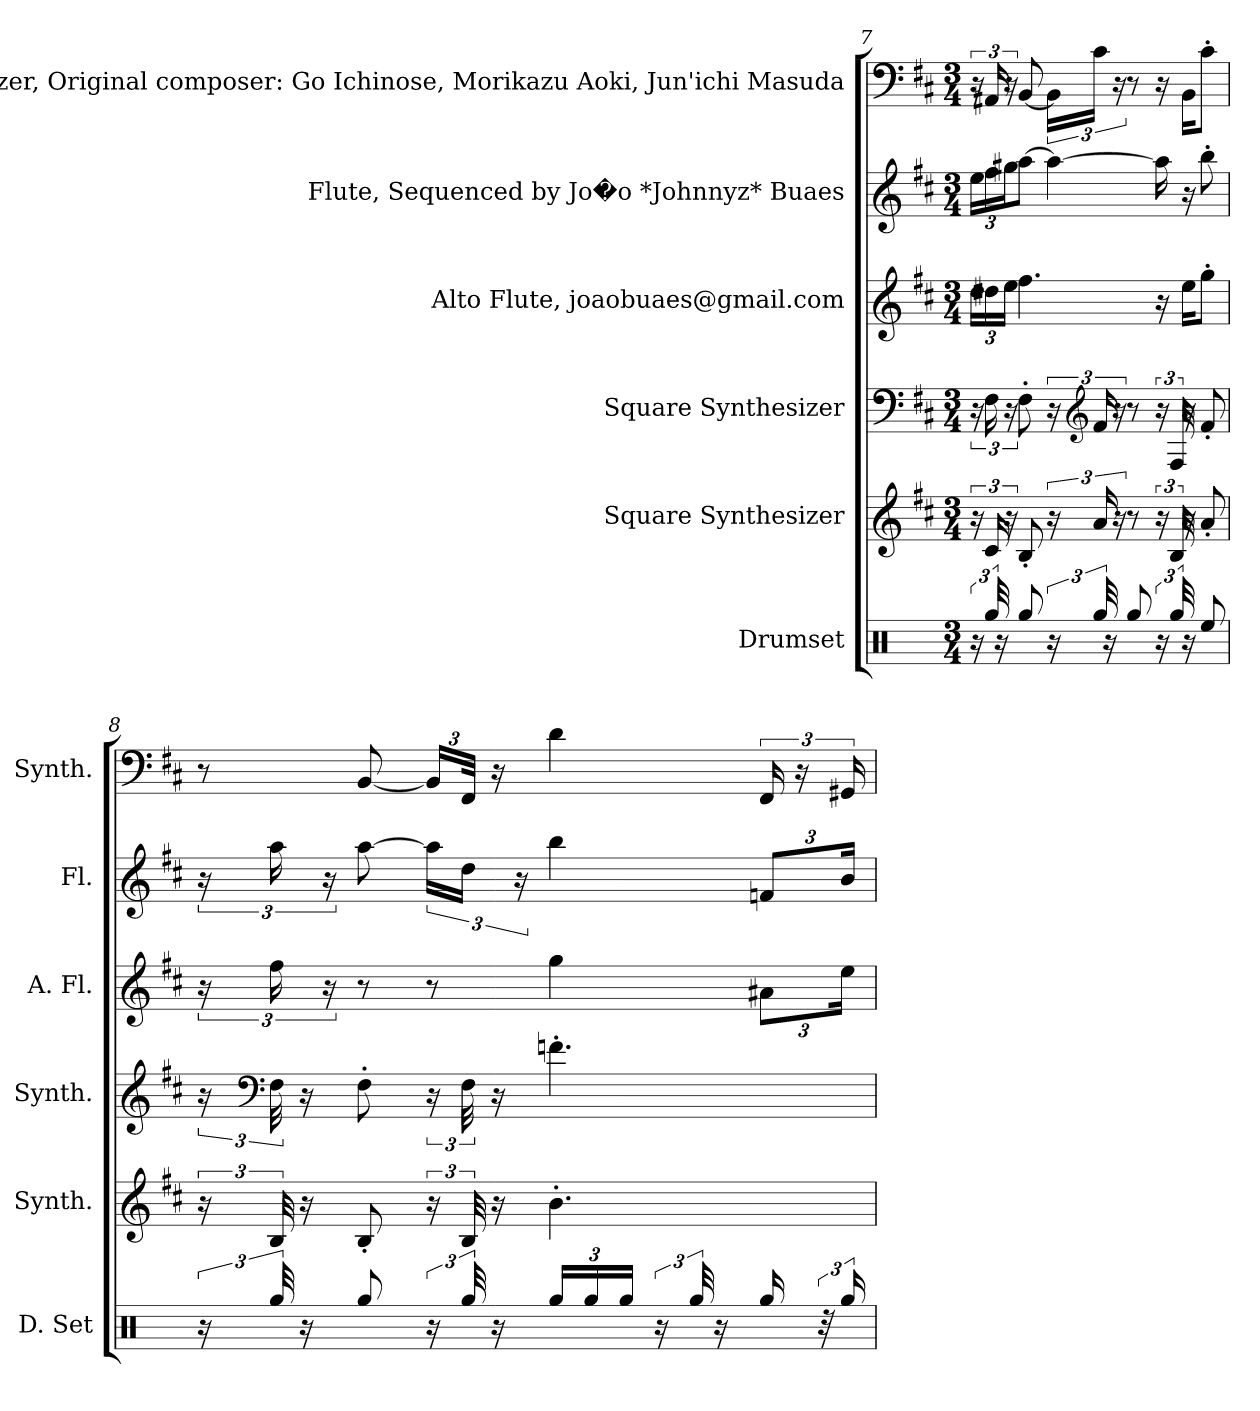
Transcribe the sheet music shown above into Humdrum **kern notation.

**kern	**kern	**kern	**kern	**kern	**kern
*part6	*part5	*part4	*part3	*part2	*part1
*staff6	*staff5	*staff4	*staff3	*staff2	*staff1
*I"Drumset	*I"Square Synthesizer	*I"Square Synthesizer	*I"Alto Flute, joaobuaes@gmail.com	*I"Flute, Sequenced by Jo�o *Johnnyz* Buaes	*I"Saw Synthesizer, Original composer: Go Ichinose, Morikazu Aoki, Jun'ichi Masuda
*I'D. Set	*I'Synth.	*I'Synth.	*I'A. Fl.	*I'Fl.	*I'Synth.
*clefX	*clefG2	*clefF4	*clefG2	*clefG2	*clefF4
*	*	*	*ITrd3c5	*	*
*k[]	*k[f#c#]	*k[f#c#]	*k[f#c#g#]	*k[f#c#]	*k[f#c#]
*M3/4	*M3/4	*M3/4	*M3/4	*M3/4	*M3/4
*	*	*	*Xbrackettup	*Xbrackettup	*
=7	=7	=7	=7	=7	=7
24r	24r	24r	24a\LL	24ee\LL	24r
48Rgg/	24c#/	24F#\	24a#X\	24ff#\	24AA#X/
16r	.	.	.	.	.
.	24r	24r	24b\JJ	24gg#X\J	24r
8Rgg/	8B'/	8F#'\	4.cc#\	[8aa\J	[8BB/
24r	24r	24r	.	4aa\_	24BB\LL]
*	*	*clefG2	*	*	*
48Rgg/	24a/	24f#/	.	.	24c#\JJ
16r	.	.	.	.	.
.	24r	24r	.	.	24r
8Rgg/	8r	8r	.	.	8r
24r	24r	24r	16r	16aa\]	16r
48Rgg/	48B/	48F#/	.	.	.
16r	16r	16r	16b\KL	16r	16BB\KL
8Ree/	8a'/	8f#'/	8dd'\J	8bb'\	8c#'\J
!!LO:LB:g=z
=8	=8	=8	=8	=8	=8
*	*	*	*brackettup	*brackettup	*
24r	24r	24r	24r	24r	8r
*	*	*clefF4	*	*	*
48Rgg/	48B/	48F#\	24cc#\	24aa\	.
16r	16r	16r	.	.	.
.	.	.	24r	24r	.
8Rgg/	8B'/	8F#'\	8r	[8aa\	[8BB/
*	*	*	*	*	*Xbrackettup
24r	24r	24r	8r	24aa\LL]	24BB/LL]
48Rgg/	48B/	48F#\	.	24dd\JJ	48FF#/JJk
16r	16r	16r	.	.	16r
.	.	.	.	24r	.
*Xbrackettup	*	*	*	*	*
24Rgg/LL	4.b'\	4.fn'\	4dd\	4bb\	4d\
24Rgg/	.	.	.	.	.
24Rgg/JJ	.	.	.	.	.
*brackettup	*	*	*	*	*
24r	.	.	.	.	.
48Rgg/	.	.	.	.	.
16r	.	.	.	.	.
*	*	*	*Xbrackettup	*Xbrackettup	*brackettup
16Rgg/	.	.	12e#X\L	12fn/L	24FF#/
.	.	.	.	.	24r
48r	.	.	.	.	.
24Rgg/	.	.	24b\Jk	24b/Jk	24GG#X/
=	=	=	=	=	=
*-	*-	*-	*-	*-	*-
